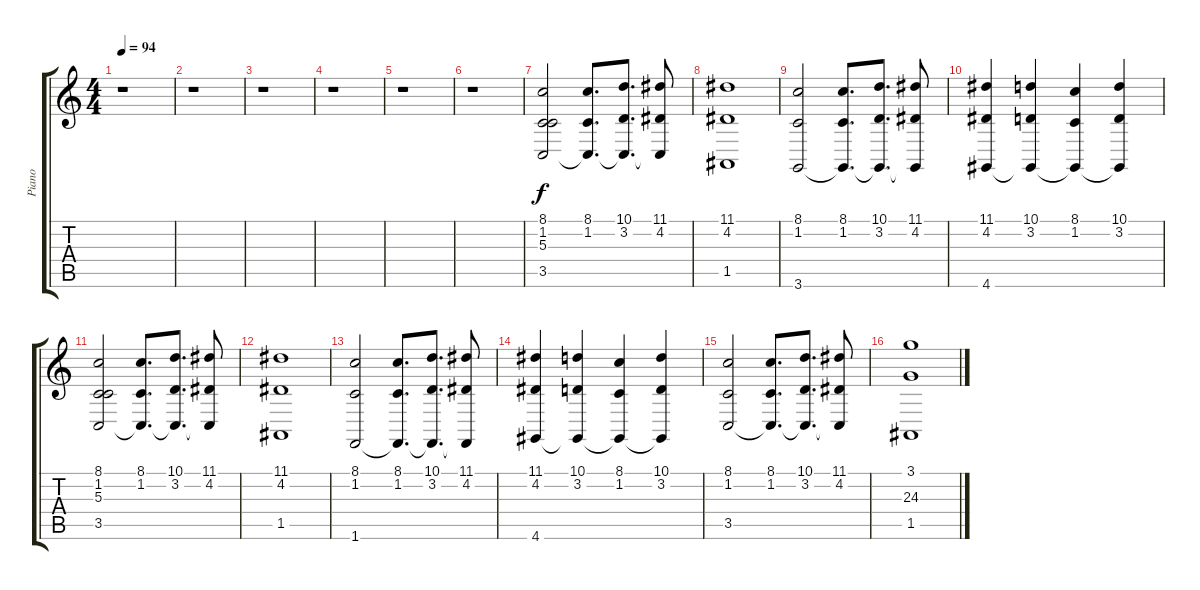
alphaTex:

\track ("Piano" "Piano") {instrument acousticgrandpiano}
\staff {score tabs}
\tuning (E4 B3 G3 D3 A2 E2) {hide}
\ts (4 4)
\tempo 94
\clef g2
\ks c
r.1{dy f} |
r.1 |
r.1 |
r.1 |
r.1 |
r.1 |
(8.1 1.2 5.3 3.5).2{volume 13} (8.1 1.2 3.5{t}).8{d} (10.1 3.2 3.5{t}).8{d} (11.1 4.2 3.5{t}).8 |
(11.1 4.2 1.5).1 |
(8.1 1.2 3.6).2 (8.1 1.2 3.6{t}).8{d} (10.1 3.2 3.6{t}).8{d} (11.1 4.2 3.6{t}).8 |
(11.1 4.2 4.6).4 (10.1 3.2 4.6{t}).4 (8.1 1.2 4.6{t}).4 (10.1 3.2 4.6{t}).4 |
(8.1 1.2 5.3 3.5).2 (8.1 1.2 3.5{t}).8{d} (10.1 3.2 3.5{t}).8{d} (11.1 4.2 3.5{t}).8 |
(11.1 4.2 1.5).1 |
(8.1 1.2 1.6).2 (8.1 1.2 1.6{t}).8{d} (10.1 3.2 1.6{t}).8{d} (11.1 4.2 1.6{t}).8 |
(11.1 4.2 4.6).4 (10.1 3.2 4.6{t}).4 (8.1 1.2 4.6{t}).4 (10.1 3.2 4.6{t}).4 |
(8.1 1.2 3.5).2 (8.1 1.2 3.5{t}).8{d} (10.1 3.2 3.5{t}).8{d} (11.1 4.2 3.5{t}).8 |
(3.1 24.3 1.5).1
